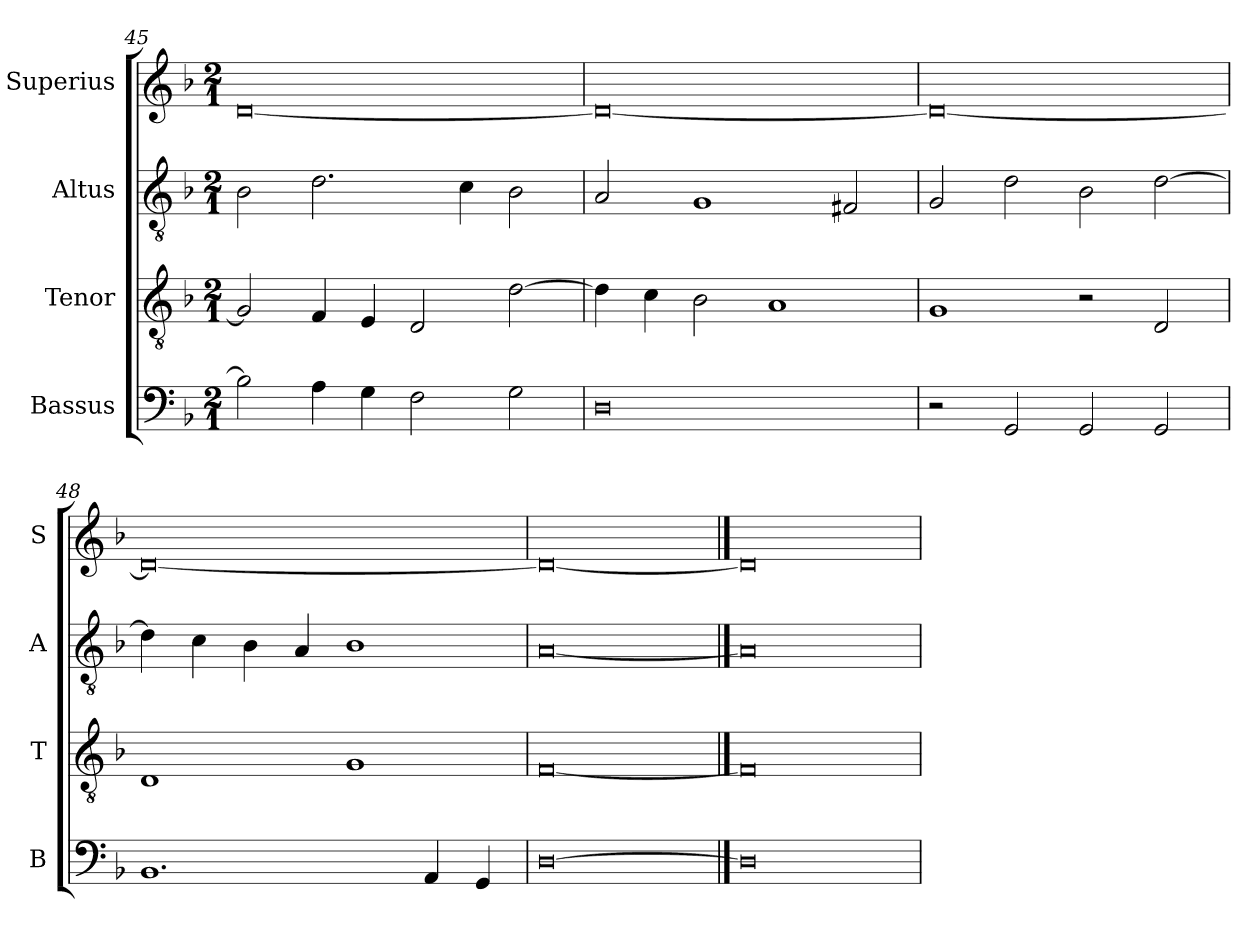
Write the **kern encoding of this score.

**kern	**kern	**kern	**kern
*part4	*part3	*part2	*part1
*staff4	*staff3	*staff2	*staff1
*I"Bassus	*I"Tenor	*I"Altus	*I"Superius
*I'B	*I'T	*I'A	*I'S
*clefF4	*clefGv2	*clefGv2	*clefG2
*k[b-]	*k[b-]	*k[b-]	*k[b-]
*d:	*d:	*d:	*d:
*M2/1	*M2/1	*M2/1	*M2/1
=45	=45	=45	=45
2B-]	2G]	2B-	[0d
4A	4F	2.d	.
4G	4E	.	.
2F	2D	.	.
.	.	4c	.
2G	[2d	2B-	.
=46	=46	=46	=46
0D	4d]	2A	0d_
.	4c	.	.
.	2B-	1G	.
.	1A	.	.
.	.	2F#X	.
=47	=47	=47	=47
2r	1G	2G	0d_
2GG	.	2d	.
2GG	2r	2B-	.
2GG	2D	[2d	.
=48	=48	=48	=48
1.BB-	1D	4d]	0d_
.	.	4c	.
.	.	4B-	.
.	.	4A	.
.	1G	1B-	.
4AA	.	.	.
4GG	.	.	.
=49	=49	=49	=49
[0D	[0F	[0A	0d_
==50	==50	==50	==50
0D]	0F]	0A]	0d]
=	=	=	=
*-	*-	*-	*-
